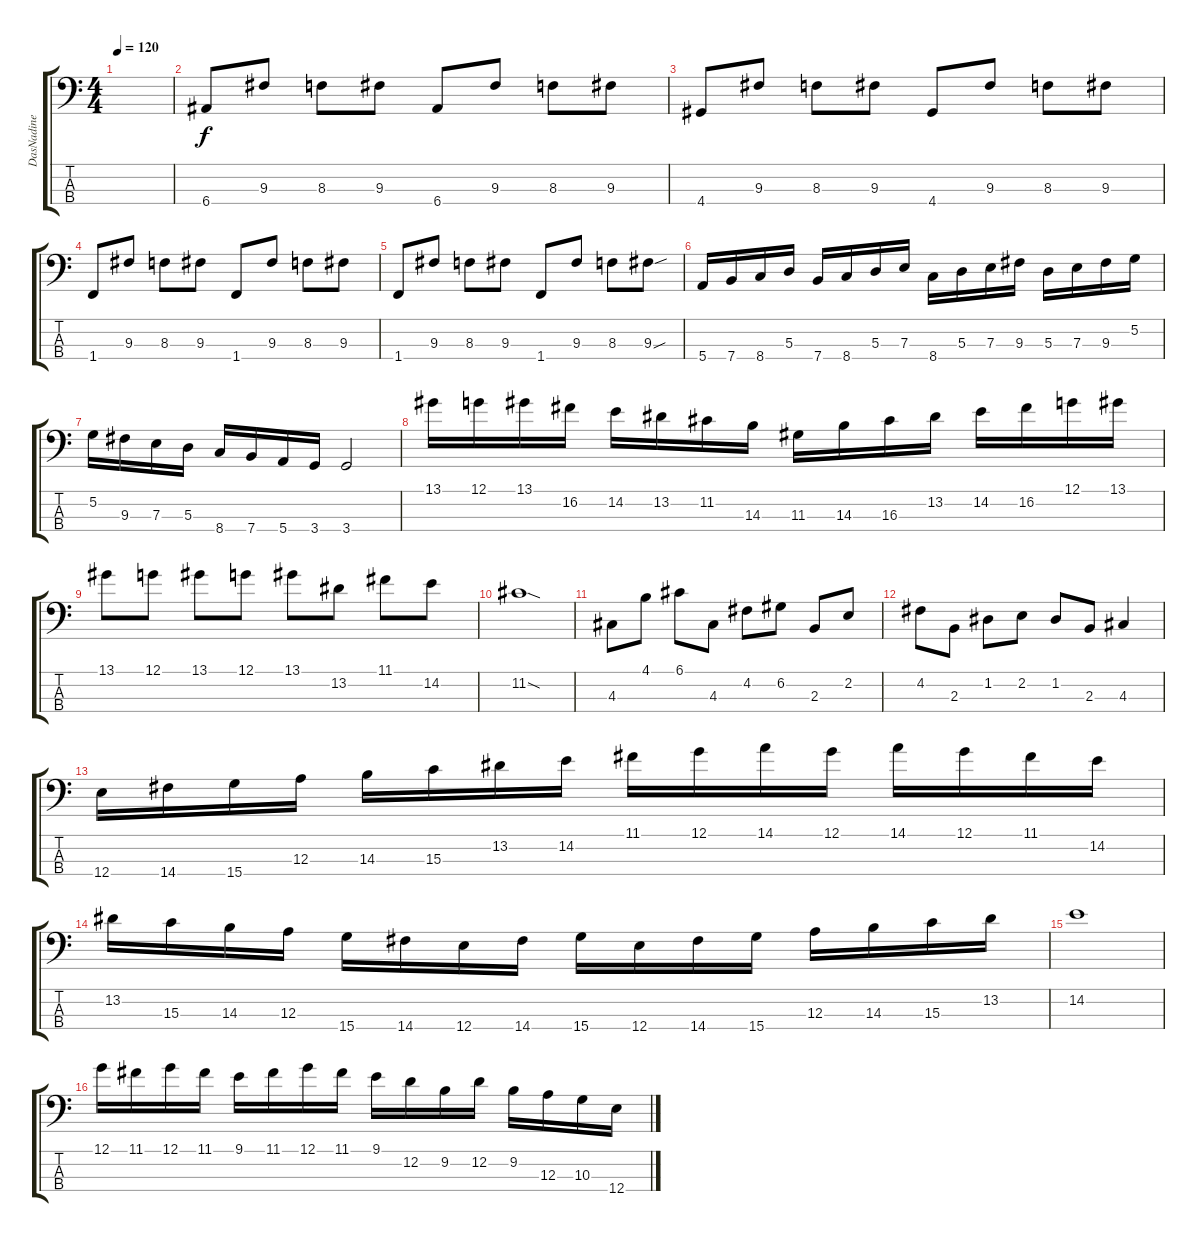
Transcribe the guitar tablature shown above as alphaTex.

\track ("DasNadine" "DasNadine") {instrument electricbassfinger}
\staff {score tabs}
\tuning (G2 D2 A1 E1) {hide}
\ts (4 4)
\tempo 120
\clef f4
\ks c
|
6.4.8 9.3.8 8.3.8 9.3.8 6.4.8 9.3.8 8.3.8 9.3.8 |
4.4.8 9.3.8 8.3.8 9.3.8 4.4.8 9.3.8 8.3.8 9.3.8 |
1.4.8 9.3.8 8.3.8 9.3.8 1.4.8 9.3.8 8.3.8 9.3.8 |
1.4.8 9.3.8 8.3.8 9.3.8 1.4.8 9.3.8 8.3.8 9.3{sou}.8 |
5.4.16 7.4.16 8.4.16 5.3.16 7.4.16 8.4.16 5.3.16 7.3.16 8.4.16 5.3.16 7.3.16 9.3.16 5.3.16 7.3.16 9.3.16 5.2.16 |
5.2.16 9.3.16 7.3.16 5.3.16 8.4.16 7.4.16 5.4.16 3.4.16 3.4.2 |
13.1.16 12.1.16 13.1.16 16.2.16 14.2.16 13.2.16 11.2.16 14.3.16 11.3.16 14.3.16 16.3.16 13.2.16 14.2.16 16.2.16 12.1.16 13.1.16 |
13.1.8 12.1.8 13.1.8 12.1.8 13.1.8 13.2.8 11.1.8 14.2.8 |
11.2{sod}.1 |
4.3.8 4.1.8 6.1.8 4.3.8 4.2.8 6.2.8 2.3.8 2.2.8 |
4.2.8 2.3.8 1.2.8 2.2.8 1.2.8 2.3.8 4.3.4 |
12.4.16 14.4.16 15.4.16 12.3.16 14.3.16 15.3.16 13.2.16 14.2.16 11.1.16 12.1.16 14.1.16 12.1.16 14.1.16 12.1.16 11.1.16 14.2.16 |
13.2.16 15.3.16 14.3.16 12.3.16 15.4.16 14.4.16 12.4.16 14.4.16 15.4.16 12.4.16 14.4.16 15.4.16 12.3.16 14.3.16 15.3.16 13.2.16 |
14.2.1 |
12.1.16 11.1.16 12.1.16 11.1.16 9.1.16 11.1.16 12.1.16 11.1.16 9.1.16 12.2.16 9.2.16 12.2.16 9.2.16 12.3.16 10.3.16 12.4.16
